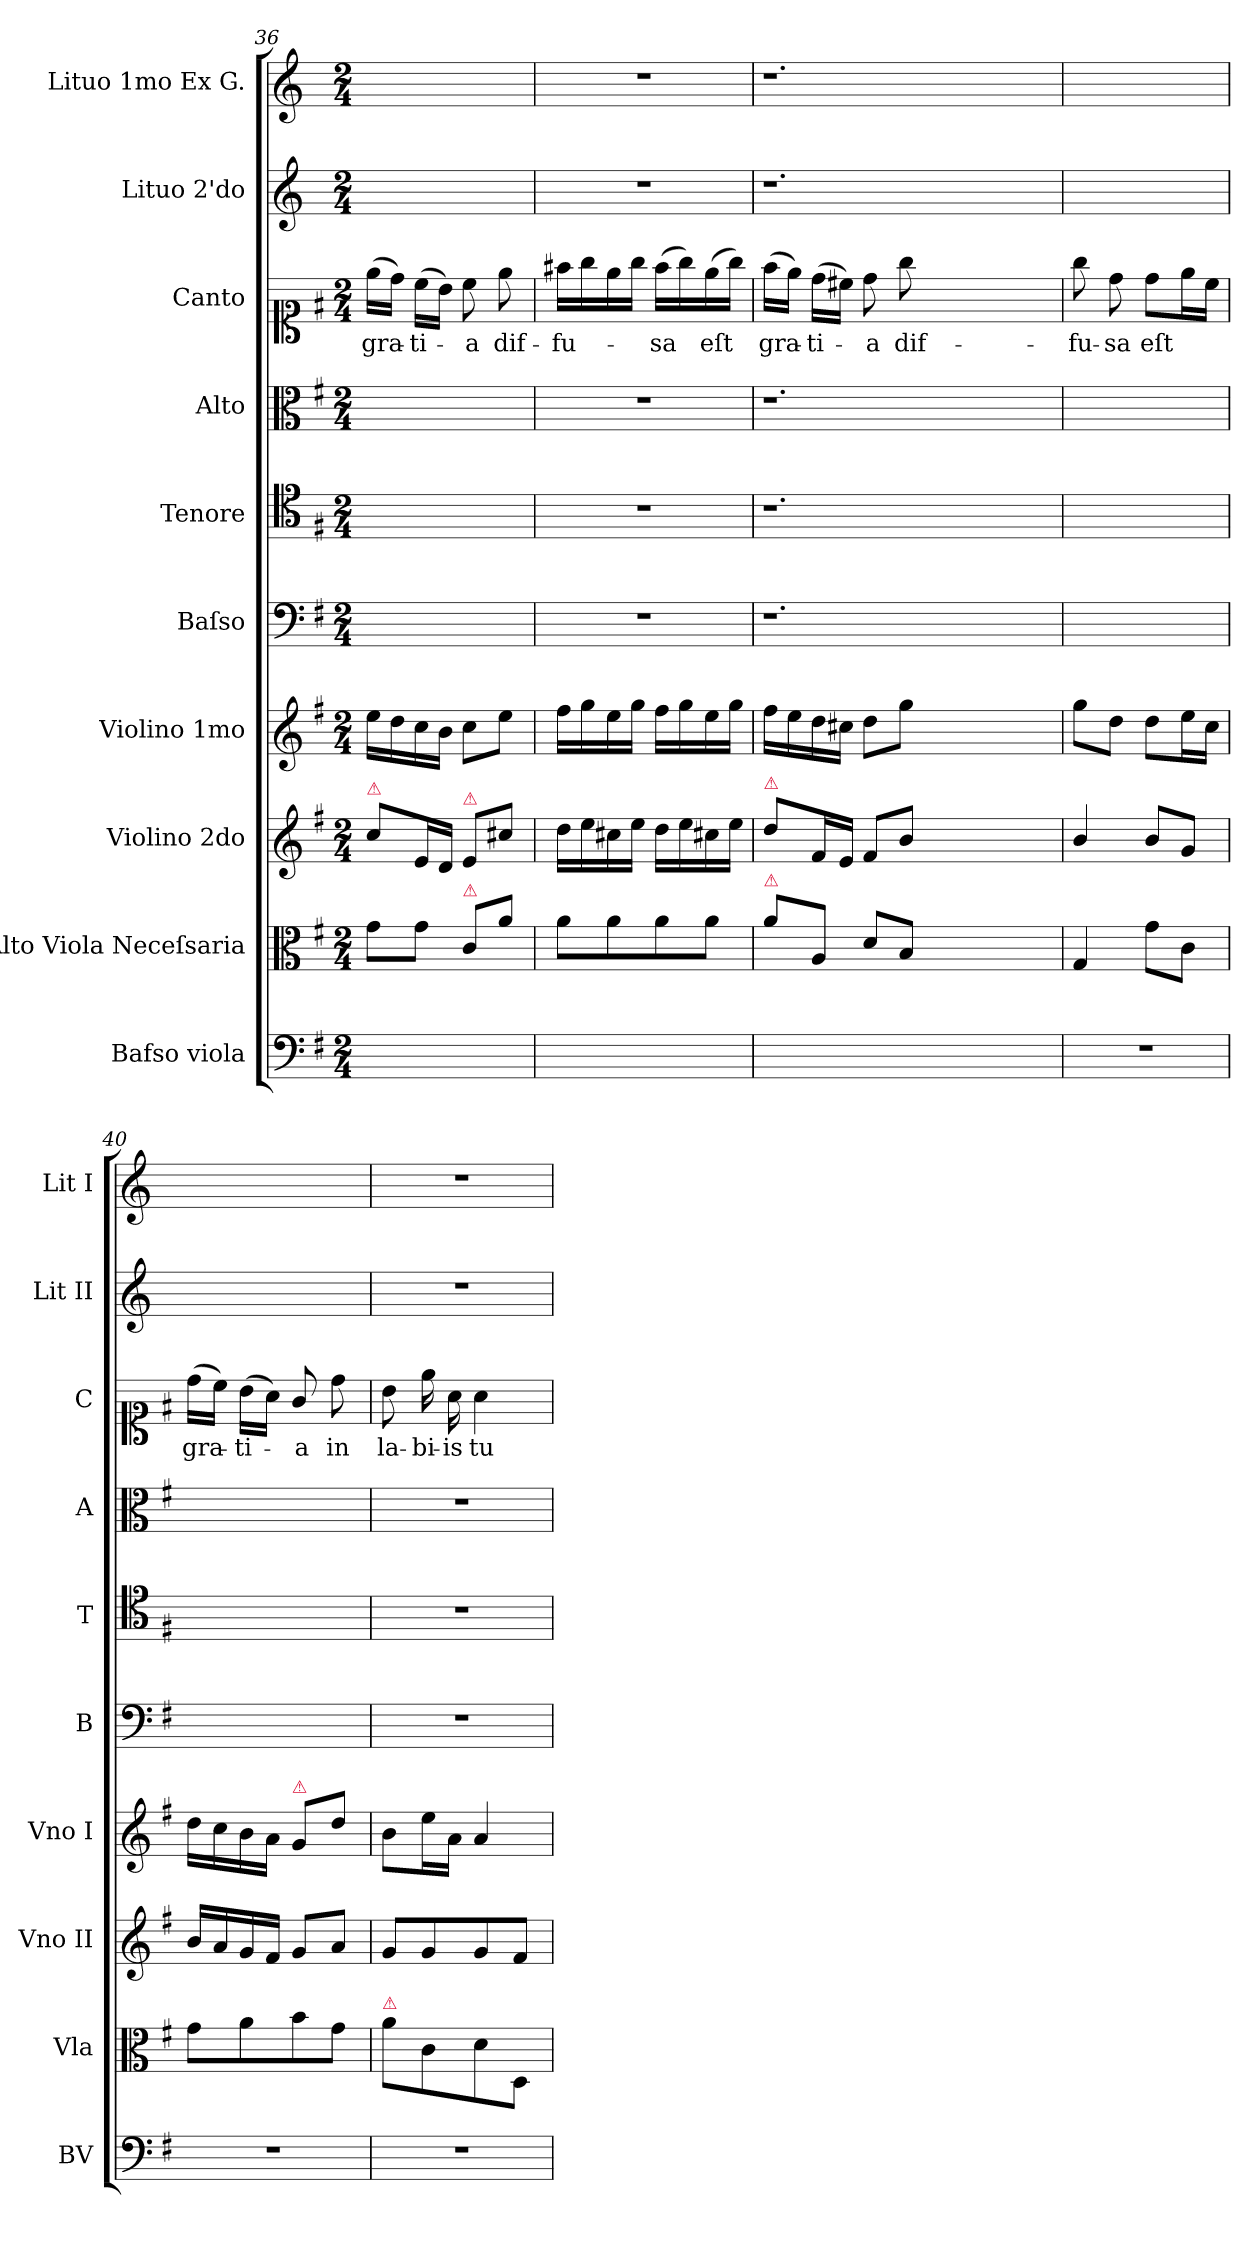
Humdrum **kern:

**kern	**kern	**kern	**kern	**kern	**kern	**kern	**kern	**text	**kern	**kern
*part10	*part9	*part8	*part7	*part6	*part5	*part4	*part3	*part3	*part2	*part1
*staff10	*staff9	*staff8	*staff7	*staff6	*staff5	*staff4	*staff3	*staff3	*staff2	*staff1
*I"Bafso viola	*I"Alto Viola Neceſsaria	*I"Violino 2do	*I"Violino 1mo	*I"Baſso	*I"Tenore	*I"Alto	*I"Canto	*	*I"Lituo 2'do	*I"Lituo 1mo Ex G.
*I'BV	*I'Vla	*I'Vno II	*I'Vno I	*I'B	*I'T	*I'A	*I'C	*	*I'Lit II	*I'Lit I
*clefF4	*clefC3	*clefG2	*clefG2	*clefF4	*clefC4	*clefC3	*clefC1	*	*clefG2	*clefG2
*	*	*	*	*	*	*	*	*	*ITrd-4c-7	*ITrd-4c-7
*k[f#]	*k[f#]	*k[f#]	*k[f#]	*k[f#]	*k[f#]	*k[f#]	*k[f#]	*	*k[f#]	*k[f#]
*M2/4	*M2/4	*M2/4	*M2/4	*M2/4	*M2/4	*M2/4	*M2/4	*	*M2/4	*M2/4
=36	=36	=36	=36	=36	=36	=36	=36	=36	=36	=36
!	!	!LO:TX:a:color=crimson:t=⚠	!	!	!	!	!	!	!	!
2ryy	8g\L	8cc\L	16ee\LL	2ryy	2ryy	2ryy	(>16ee\LL	gra-	2ryy	2ryy
.	.	.	16dd\	.	.	.	16dd\JJ)	.	.	.
.	8g\J	16e/L	16cc\	.	.	.	(>16cc\LL	-ti-	.	.
.	.	16d/JJ	16b\JJ	.	.	.	16b\JJ)	.	.	.
!	!	!LO:TX:a:color=crimson:t=⚠	!	!	!	!	!	!	!	!
!	!LO:TX:a:color=crimson:t=⚠	!	!	!	!	!	!	!	!	!
.	8c/L	8e/L	8cc\L	.	.	.	8cc\	-a	.	.
.	8a\J	8cc#X\J	8ee\J	.	.	.	8ee\	dif-	.	.
=37	=37	=37	=37	=37	=37	=37	=37	=37	=37	=37
2ryy	8a\L	16dd\LL	16ff#\LL	2r	2r	2r	16ff#X\LL	-fu-	2r	2r
.	.	16ee\	16gg\	.	.	.	16gg\	.	.	.
.	8a\	16cc#X\	16ee\	.	.	.	16ee\	.	.	.
.	.	16ee\JJ	16gg\JJ	.	.	.	16gg\JJ	.	.	.
.	8a\	16dd\LL	16ff#\LL	.	.	.	(>16ff#\LL	-sa	.	.
.	.	16ee\	16gg\	.	.	.	16gg\)	.	.	.
.	8a\J	16cc#X\	16ee\	.	.	.	(>16ee\	eſt	.	.
.	.	16ee\JJ	16gg\JJ	.	.	.	16gg\JJ)	.	.	.
=38	=38	=38	=38	=38	=38	=38	=38	=38	=38	=38
!	!	!LO:TX:a:color=crimson:t=⚠	!	!	!	!	!	!	!	!
!	!LO:TX:a:color=crimson:t=⚠	!	!	!	!	!	!	!	!	!
1.ryy	8a\L	8dd\L	16ff#\LL	1.r	1.r	1.r	(>16ff#\LL	gra-	1.r	1.r
.	.	.	16ee\	.	.	.	16ee\JJ)	.	.	.
.	8A/J	16f#/L	16dd\	.	.	.	(>16dd\LL	-ti-	.	.
.	.	16e/JJ	16cc#X\JJ	.	.	.	16cc#X\JJ)	.	.	.
.	8d/L	8f#/L	8dd\L	.	.	.	8dd\	-a	.	.
.	8B/J	8b/J	8gg\J	.	.	.	8gg\	dif-	.	.
.	1ryy	1ryy	1ryy	.	.	.	1ryy	.	.	.
=39	=39	=39	=39	=39	=39	=39	=39	=39	=39	=39
2r	4G/	4b/	8gg\L	2ryy	2ryy	2ryy	8gg\	-fu-	2ryy	2ryy
.	.	.	8dd\J	.	.	.	8dd\	-sa	.	.
.	8g\L	8b/L	8dd\L	.	.	.	8dd\L	eſt	.	.
.	8c\J	8g/J	16ee\L	.	.	.	16ee\L	.	.	.
.	.	.	16cc\JJ	.	.	.	16cc\JJ	.	.	.
=40	=40	=40	=40	=40	=40	=40	=40	=40	=40	=40
2r	8g\L	16b/LL	16dd\LL	2ryy	2ryy	2ryy	(>16dd\LL	gra-	2ryy	2ryy
.	.	16a/	16cc\	.	.	.	16cc\JJ)	.	.	.
.	8a\	16g/	16b\	.	.	.	(>16b\LL	-ti-	.	.
.	.	16f#/JJ	16a\JJ	.	.	.	16a\JJ)	.	.	.
!	!	!	!LO:TX:a:color=crimson:t=⚠	!	!	!	!	!	!	!
.	8b\	8g/L	8g/L	.	.	.	8g/	-a	.	.
.	8g\J	8a/J	8dd\J	.	.	.	8dd\	in	.	.
=41	=41	=41	=41	=41	=41	=41	=41	=41	=41	=41
!	!LO:TX:a:color=crimson:t=⚠	!	!	!	!	!	!	!	!	!
2r	8a\L	8g/L	8b\L	2r	2r	2r	8b\	la-	2r	2r
.	8c\	8g/	16ee\L	.	.	.	16ee\	-bi-	.	.
.	.	.	16a\JJ	.	.	.	16a\	-is	.	.
.	8d\	8g/	4a/	.	.	.	4a\	tu-	.	.
.	8D/J	8f#/J	.	.	.	.	.	.	.	.
=	=	=	=	=	=	=	=	=	=	=
*-	*-	*-	*-	*-	*-	*-	*-	*-	*-	*-
